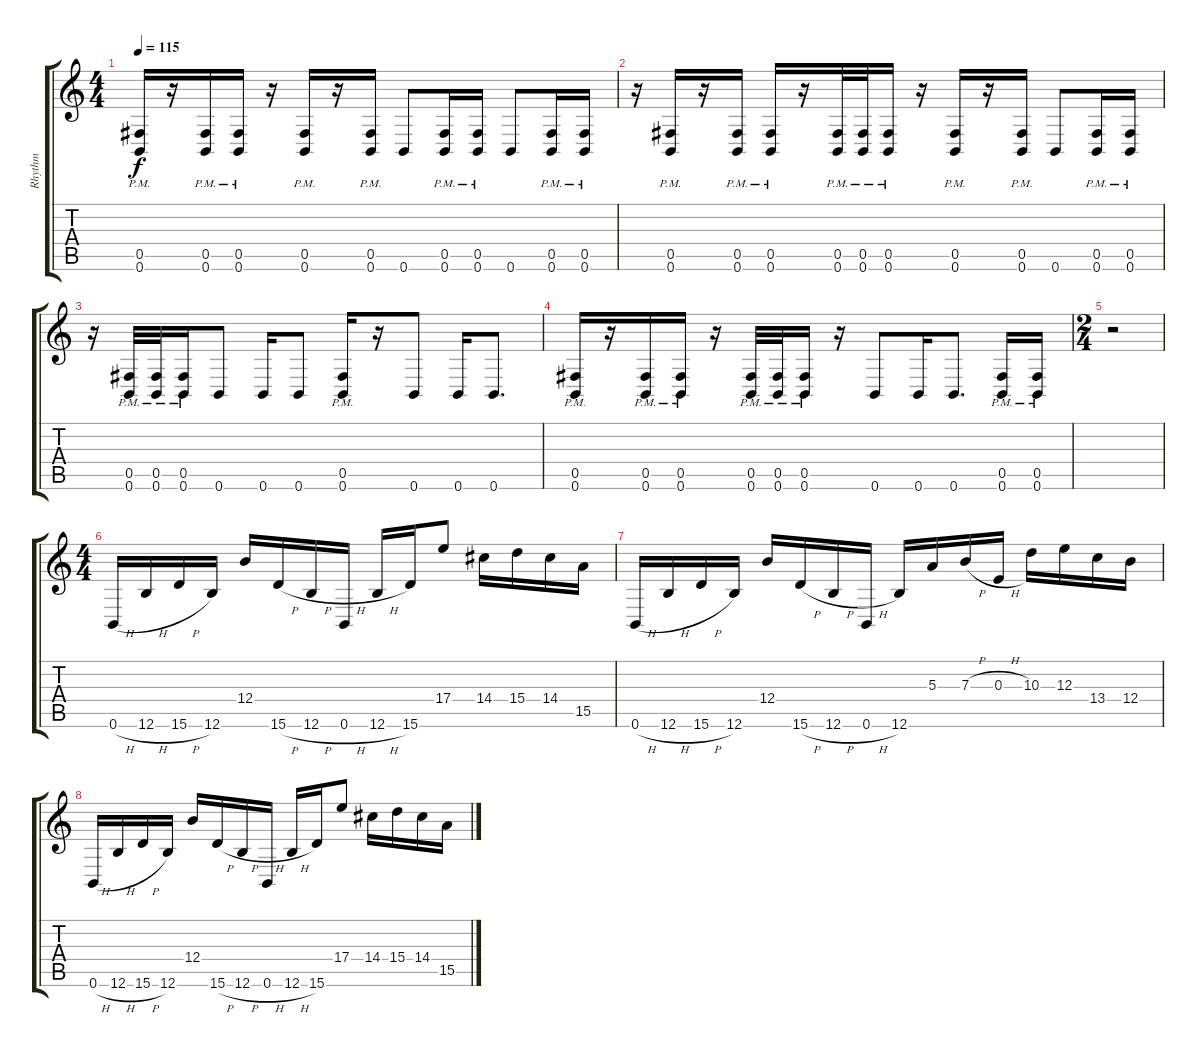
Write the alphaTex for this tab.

\track ("Rhythm" "Rhythm") {instrument distortionguitar}
\staff {score tabs}
\tuning (Db4 Ab3 E3 B2 Gb2 B1) {hide}
\ts (4 4)
\tempo 115
\clef g2
\ks c
(0.5{pm} 0.6{pm}).16{dy f} r.16 (0.5{pm} 0.6{pm}).16 (0.5{pm} 0.6{pm}).16 r.16 (0.5{pm} 0.6{pm}).16 r.16 (0.5{pm} 0.6{pm}).16 0.6.8 (0.5{pm} 0.6{pm}).16 (0.5{pm} 0.6{pm}).16 0.6.8 (0.5{pm} 0.6{pm}).16 (0.5{pm} 0.6{pm}).16 |
r.16 (0.5{pm} 0.6{pm}).16 r.16 (0.5{pm} 0.6{pm}).16 (0.5{pm} 0.6{pm}).16 r.16 (0.5{pm} 0.6{pm}).32 (0.5{pm} 0.6{pm}).32 (0.5{pm} 0.6{pm}).16 r.16 (0.5{pm} 0.6{pm}).16 r.16 (0.5{pm} 0.6{pm}).16 0.6.8 (0.5{pm} 0.6{pm}).16 (0.5{pm} 0.6{pm}).16 |
r.16 (0.5 0.6{pm}).32 (0.5{pm} 0.6{pm}).32 (0.5{pm} 0.6{pm}).16 0.6.8 0.6.16 0.6.8 (0.5{pm} 0.6{pm}).16 r.16 0.6.8 0.6.16 0.6.8{d} |
(0.5{pm} 0.6{pm}).16 r.16 (0.5{pm} 0.6{pm}).16 (0.5{pm} 0.6{pm}).16 r.16 (0.5{pm} 0.6{pm}).32 (0.5{pm} 0.6{pm}).32 (0.5{pm} 0.6{pm}).16 r.16 0.6.8 0.6.16 0.6.8{d} (0.5{pm} 0.6{pm}).16 (0.5{pm} 0.6{pm}).16 |
\ts (2 4)
r.2 |
\ts (4 4)
0.6{h}.16 12.6{h}.16 15.6{h}.16 12.6.16 12.4.16 15.6{h}.16 12.6{h}.16 0.6{h}.16 12.6{h}.16 15.6.16 17.4.8 14.4.16 15.4.16 14.4.16 15.5.16 |
0.6{h}.16 12.6{h}.16 15.6{h}.16 12.6.16 12.4.16 15.6{h}.16 12.6{h}.16 0.6{h}.16 12.6.16 5.3.16 7.3{h}.16 0.3{h}.16 10.3.16 12.3.16 13.4.16 12.4.16 |
0.6{h}.16 12.6{h}.16 15.6{h}.16 12.6.16 12.4.16 15.6{h}.16 12.6{h}.16 0.6{h}.16 12.6{h}.16 15.6.16 17.4.8 14.4.16 15.4.16 14.4.16 15.5.16
